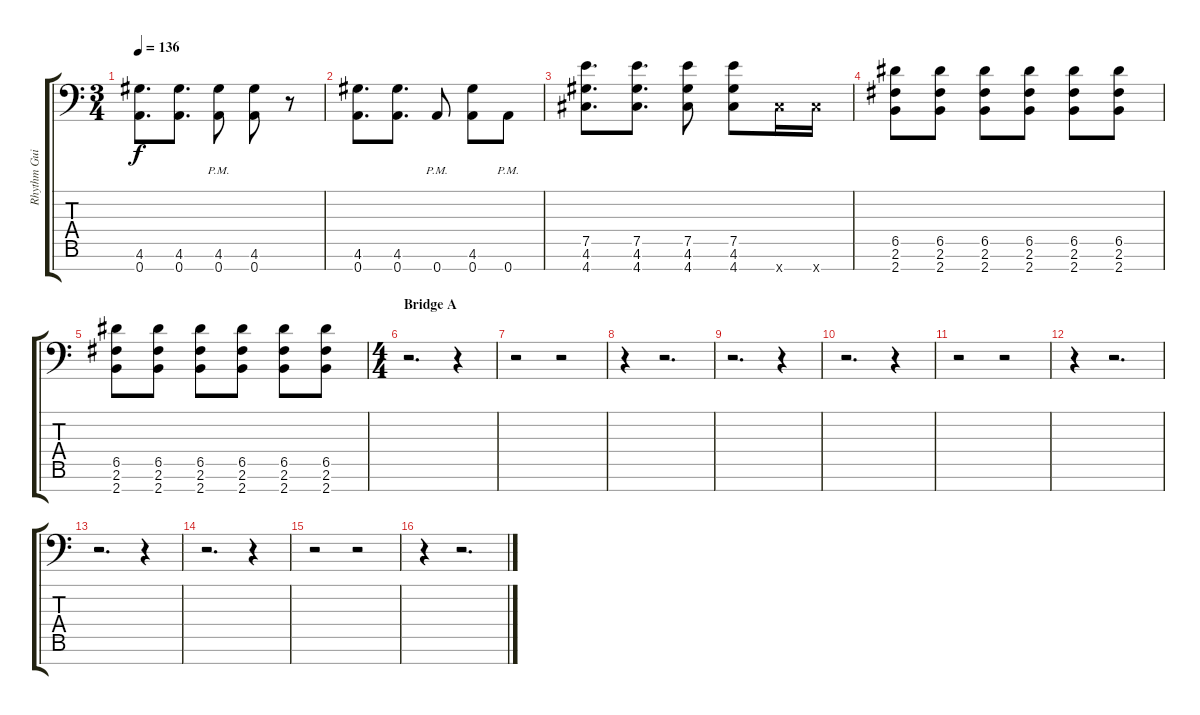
\track ("Rhythm Guitar 2" "Rhythm Gui") {instrument distortionguitar}
\staff {score tabs}
\tuning (E4 B3 Gb3 D3 A2 E2 A1) {hide}
\ts (3 4)
\tempo 136
\clef f4
\ks c
(4.6 0.7).8{d dy f} (4.6 0.7).8{d} (4.6{pm} 0.7{pm}).8 (4.6 0.7).8 r.8 |
(4.6 0.7).8{d} (4.6 0.7).8{d} 0.7{pm}.8 (4.6 0.7).8 0.7{pm}.8 |
(7.5 4.6 4.7).8{d} (7.5 4.6 4.7).8{d} (7.5 4.6 4.7).8 (7.5 4.6 4.7).8 4.7{x}.16 4.7{x}.16 |
(6.5 2.6 2.7).8 (6.5 2.6 2.7).8 (6.5 2.6 2.7).8 (6.5 2.6 2.7).8 (6.5 2.6 2.7).8 (6.5 2.6 2.7).8 |
(6.5 2.6 2.7).8 (6.5 2.6 2.7).8 (6.5 2.6 2.7).8 (6.5 2.6 2.7).8 (6.5 2.6 2.7).8 (6.5 2.6 2.7).8 |
\ts (4 4)
\section ("" "Bridge A")
r.2{d} r.4 |
r.2 r.2 |
r.4 r.2{d} |
r.2{d} r.4 |
r.2{d} r.4 |
r.2 r.2 |
r.4 r.2{d} |
r.2{d} r.4 |
r.2{d} r.4 |
r.2 r.2 |
r.4 r.2{d}
